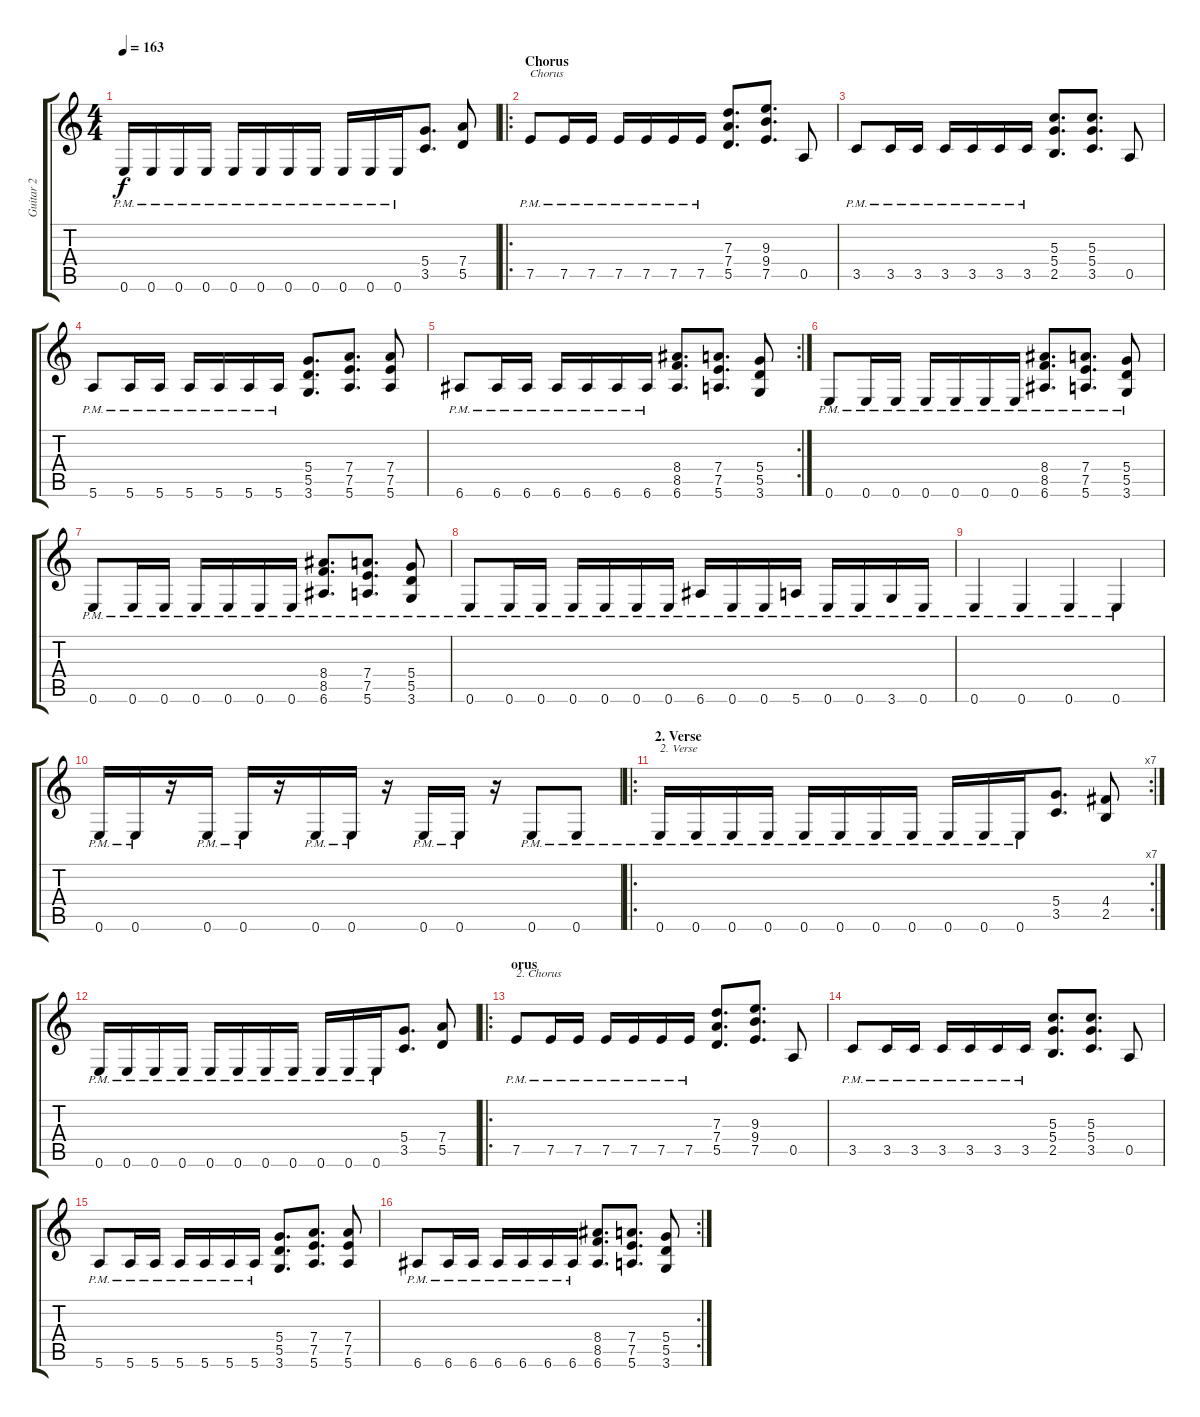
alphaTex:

\track ("Guitar 2" "Guitar 2") {instrument distortionguitar}
\staff {score tabs}
\tuning (E4 B3 G3 D3 A2 E2) {hide}
\ts (4 4)
\tempo 163
\clef g2
\ks c
0.6{pm}.16{dy f} 0.6{pm}.16 0.6{pm}.16 0.6{pm}.16 0.6{pm}.16 0.6{pm}.16 0.6{pm}.16 0.6{pm}.16 0.6{pm}.16 0.6{pm}.16 0.6{pm}.16 (5.4 3.5).8{d} (7.4 5.5).8 |
\ro
\section ("" "Chorus")
7.5{pm}.8{txt "Chorus"} 7.5{pm}.16 7.5{pm}.16 7.5{pm}.16 7.5{pm}.16 7.5{pm}.16 7.5{pm}.16 (7.3 7.4 5.5).8{d} (9.3 9.4 7.5).8{d} 0.5.8 |
3.5{pm}.8 3.5{pm}.16 3.5{pm}.16 3.5{pm}.16 3.5{pm}.16 3.5{pm}.16 3.5{pm}.16 (5.3 5.4 2.5).8{d} (5.3 5.4 3.5).8{d} 0.5.8 |
5.6{pm}.8 5.6{pm}.16 5.6{pm}.16 5.6{pm}.16 5.6{pm}.16 5.6{pm}.16 5.6{pm}.16 (5.4 5.5 3.6).8{d} (7.4 7.5 5.6).8{d} (7.4 7.5 5.6).8 |
\rc 2
6.6{pm}.8 6.6{pm}.16 6.6{pm}.16 6.6{pm}.16 6.6{pm}.16 6.6{pm}.16 6.6{pm}.16 (8.4 8.5 6.6).8{d} (7.4 7.5 5.6).8{d} (5.4 5.5 3.6).8 |
0.6{pm}.8 0.6{pm}.16 0.6{pm}.16 0.6{pm}.16 0.6{pm}.16 0.6{pm}.16 0.6{pm}.16 (8.4{pm} 8.5{pm} 6.6{pm}).8{d} (7.4{pm} 7.5{pm} 5.6{pm}).8{d} (5.4{pm} 5.5{pm} 3.6{pm}).8 |
0.6{pm}.8 0.6{pm}.16 0.6{pm}.16 0.6{pm}.16 0.6{pm}.16 0.6{pm}.16 0.6{pm}.16 (8.4{pm} 8.5{pm} 6.6{pm}).8{d} (7.4{pm} 7.5{pm} 5.6{pm}).8{d} (5.4{pm} 5.5{pm} 3.6{pm}).8 |
0.6{pm}.8 0.6{pm}.16 0.6{pm}.16 0.6{pm}.16 0.6{pm}.16 0.6{pm}.16 0.6{pm}.16 6.6{pm}.16 0.6{pm}.16 0.6{pm}.16 5.6{pm}.16 0.6{pm}.16 0.6{pm}.16 3.6{pm}.16 0.6{pm}.16 |
0.6{pm}.4 0.6{pm}.4 0.6{pm}.4 0.6{pm}.4 |
0.6{pm}.16 0.6{pm}.16 r.16 0.6{pm}.16 0.6{pm}.16 r.16 0.6{pm}.16 0.6{pm}.16 r.16 0.6{pm}.16 0.6{pm}.16 r.16 0.6{pm}.8 0.6{pm}.8 |
\ro
\rc 7
\section ("" "2. Verse")
0.6{pm}.16{txt "2. Verse"} 0.6{pm}.16 0.6{pm}.16 0.6{pm}.16 0.6{pm}.16 0.6{pm}.16 0.6{pm}.16 0.6{pm}.16 0.6{pm}.16 0.6{pm}.16 0.6{pm}.16 (5.4 3.5).8{d} (4.4 2.5).8 |
0.6{pm}.16 0.6{pm}.16 0.6{pm}.16 0.6{pm}.16 0.6{pm}.16 0.6{pm}.16 0.6{pm}.16 0.6{pm}.16 0.6{pm}.16 0.6{pm}.16 0.6{pm}.16 (5.4 3.5).8{d} (7.4 5.5).8 |
\ro
\section ("" "orus")
7.5{pm}.8{txt "2. Chorus"} 7.5{pm}.16 7.5{pm}.16 7.5{pm}.16 7.5{pm}.16 7.5{pm}.16 7.5{pm}.16 (7.3 7.4 5.5).8{d} (9.3 9.4 7.5).8{d} 0.5.8 |
3.5{pm}.8 3.5{pm}.16 3.5{pm}.16 3.5{pm}.16 3.5{pm}.16 3.5{pm}.16 3.5{pm}.16 (5.3 5.4 2.5).8{d} (5.3 5.4 3.5).8{d} 0.5.8 |
5.6{pm}.8 5.6{pm}.16 5.6{pm}.16 5.6{pm}.16 5.6{pm}.16 5.6{pm}.16 5.6{pm}.16 (5.4 5.5 3.6).8{d} (7.4 7.5 5.6).8{d} (7.4 7.5 5.6).8 |
\rc 2
6.6{pm}.8 6.6{pm}.16 6.6{pm}.16 6.6{pm}.16 6.6{pm}.16 6.6{pm}.16 6.6{pm}.16 (8.4 8.5 6.6).8{d} (7.4 7.5 5.6).8{d} (5.4 5.5 3.6).8
